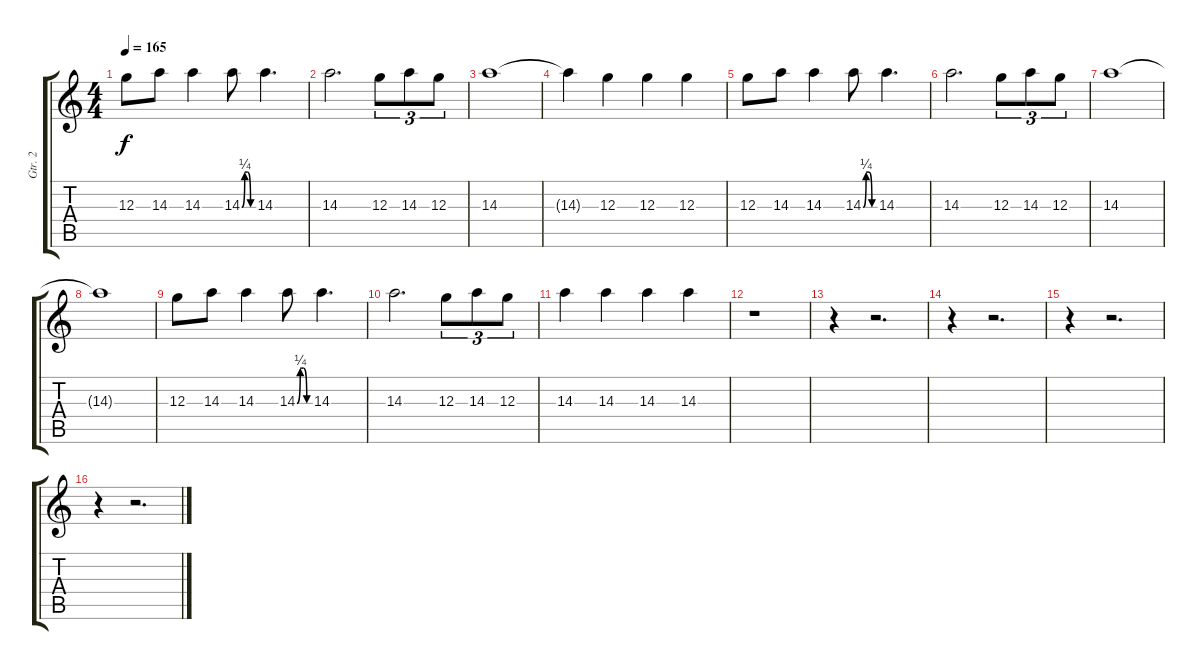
\track ("Gtr. 2" "Gtr. 2") {instrument distortionguitar}
\staff {score tabs}
\tuning (E4 B3 G3 D3 A2 D2) {hide}
\ts (4 4)
\tempo 165
\clef g2
\ks c
12.3.8{dy f} 14.3.8 14.3.4 14.3{be (custom 0 0 15 1 30 1 45 0 60 0)}.8 14.3.4{d} |
14.3.2{d} 12.3.8{tu (3 2)} 14.3.8{tu (3 2)} 12.3.8{tu (3 2)} |
14.3.1 |
14.3{t}.4 12.3.4 12.3.4 12.3.4 |
12.3.8 14.3.8 14.3.4 14.3{be (custom 0 0 15 1 30 1 45 0 60 0)}.8 14.3.4{d} |
14.3.2{d} 12.3.8{tu (3 2)} 14.3.8{tu (3 2)} 12.3.8{tu (3 2)} |
14.3.1 |
14.3{t}.1 |
12.3.8 14.3.8 14.3.4 14.3{be (custom 0 0 15 1 30 1 45 0 60 0)}.8 14.3.4{d} |
14.3.2{d} 12.3.8{tu (3 2)} 14.3.8{tu (3 2)} 12.3.8{tu (3 2)} |
14.3.4 14.3.4 14.3.4 14.3.4 |
r.1 |
r.4 r.2{d} |
r.4 r.2{d} |
r.4 r.2{d} |
r.4 r.2{d}
